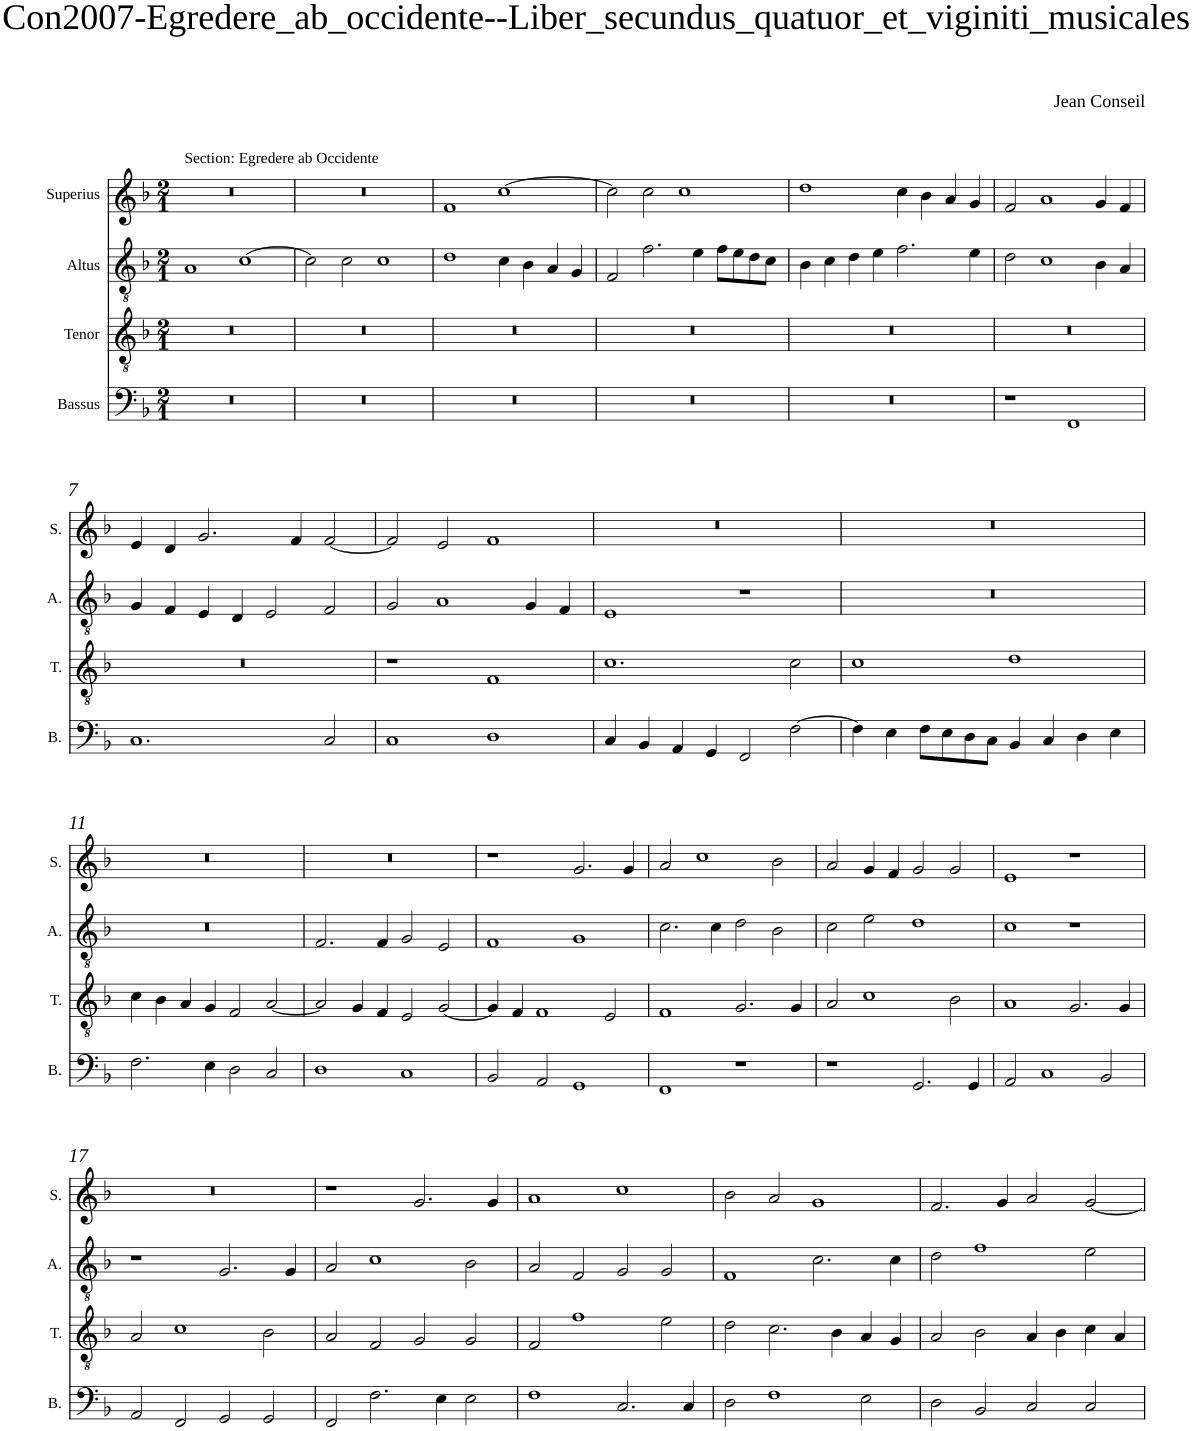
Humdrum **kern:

**kern	**kern	**kern	**kern
*part4	*part3	*part2	*part1
*staff4	*staff3	*staff2	*staff1
*I"Bassus	*I"Tenor	*I"Altus	*I"Superius
*I'B.	*I'T.	*I'A.	*I'S.
*clefF4	*clefGv2	*clefGv2	*clefG2
*k[b-]	*k[b-]	*k[b-]	*k[b-]
*F:	*F:	*F:	*F:
*M2/1	*M2/1	*M2/1	*M2/1
=1	=1	=1	=1
!	!	!	!LO:TX:a:t=Section&colon; Egredere ab Occidente
0r	0r	1A	0r
.	.	[1c	.
=2	=2	=2	=2
0r	0r	2c\]	0r
.	.	2c\	.
.	.	1c	.
=3	=3	=3	=3
0r	0r	1d	1f
.	.	4c\	[1cc
.	.	4B-\	.
.	.	4A/	.
.	.	4G/	.
=4	=4	=4	=4
0r	0r	2F/	2cc\]
.	.	2.f\	2cc\
.	.	.	1cc
.	.	4e\	.
.	.	8f\L	.
.	.	8e\	.
.	.	8d\	.
.	.	8c\J	.
=5	=5	=5	=5
0r	0r	4B-\	1dd
.	.	4c\	.
.	.	4d\	.
.	.	4e\	.
.	.	2.f\	4cc\
.	.	.	4b-\
.	.	.	4a/
.	.	4e\	4g/
=6	=6	=6	=6
1r	0r	2d\	2f/
.	.	1c	1a
1FF	.	.	.
.	.	4B-\	4g/
.	.	4A/	4f/
!!LO:LB:g=z
=7	=7	=7	=7
1.C	0r	4G/	4e/
.	.	4F/	4d/
.	.	4E/	2.g/
.	.	4D/	.
.	.	2E/	.
.	.	.	4f/
2C/	.	2F/	[2f/
=8	=8	=8	=8
1C	1r	2G/	2f/]
.	.	1A	2e/
1D	1F	.	1f
.	.	4G/	.
.	.	4F/	.
=9	=9	=9	=9
4C/	1.c	1E	0r
4BB-/	.	.	.
4AA/	.	.	.
4GG/	.	.	.
2FF/	.	1r	.
[2F\	2c\	.	.
=10	=10	=10	=10
4F\]	1c	0r	0r
4E\	.	.	.
8F\L	.	.	.
8E\	.	.	.
8D\	.	.	.
8C\J	.	.	.
4BB-/	1d	.	.
4C/	.	.	.
4D\	.	.	.
4E\	.	.	.
!!LO:LB:g=z
=11	=11	=11	=11
2.F\	4c\	0r	0r
.	4B-\	.	.
.	4A/	.	.
4E\	4G/	.	.
2D\	2F/	.	.
2C/	[2A/	.	.
=12	=12	=12	=12
1D	2A/]	2.F/	0r
.	4G/	.	.
.	4F/	4F/	.
1C	2E/	2G/	.
.	[2G/	2E/	.
=13	=13	=13	=13
2BB-/	4G/]	1F	1r
.	4F/	.	.
2AA/	1F	.	.
1GG	.	1G	2.g/
.	2E/	.	.
.	.	.	4g/
=14	=14	=14	=14
1FF	1F	2.c\	2a/
.	.	.	1cc
.	.	4c\	.
1r	2.G/	2d\	.
.	.	2B-\	2b-\
.	4G/	.	.
=15	=15	=15	=15
1r	2A/	2c\	2a/
.	1c	2e\	4g/
.	.	.	4f/
2.GG/	.	1d	2g/
.	2B-\	.	2g/
4GG/	.	.	.
=16	=16	=16	=16
2AA/	1A	1c	1e
1C	.	.	.
.	2.G/	1r	1r
2BB-/	.	.	.
.	4G/	.	.
!!LO:LB:g=z
=17	=17	=17	=17
2AA/	2A/	1r	0r
2FF/	1c	.	.
2GG/	.	2.G/	.
2GG/	2B-\	.	.
.	.	4G/	.
=18	=18	=18	=18
2FF/	2A/	2A/	1r
2.F\	2F/	1c	.
.	2G/	.	2.g/
4E\	.	.	.
2E\	2G/	2B-\	.
.	.	.	4g/
=19	=19	=19	=19
1F	2F/	2A/	1a
.	1f	2F/	.
2.C/	.	2G/	1cc
.	2e\	2G/	.
4C/	.	.	.
=20	=20	=20	=20
2D\	2d\	1F	2b-\
1F	2.c\	.	2a/
.	.	2.c\	1g
.	4B-\	.	.
2E\	4A/	.	.
.	4G/	4c\	.
=21	=21	=21	=21
2D\	2A/	2d\	2.f/
2BB-/	2B-\	1f	.
.	.	.	4g/
2C/	4A/	.	2a/
.	4B-\	.	.
2C/	4c\	2e\	[2g/
.	4A/	.	.
=	=	=	=
*-	*-	*-	*-
